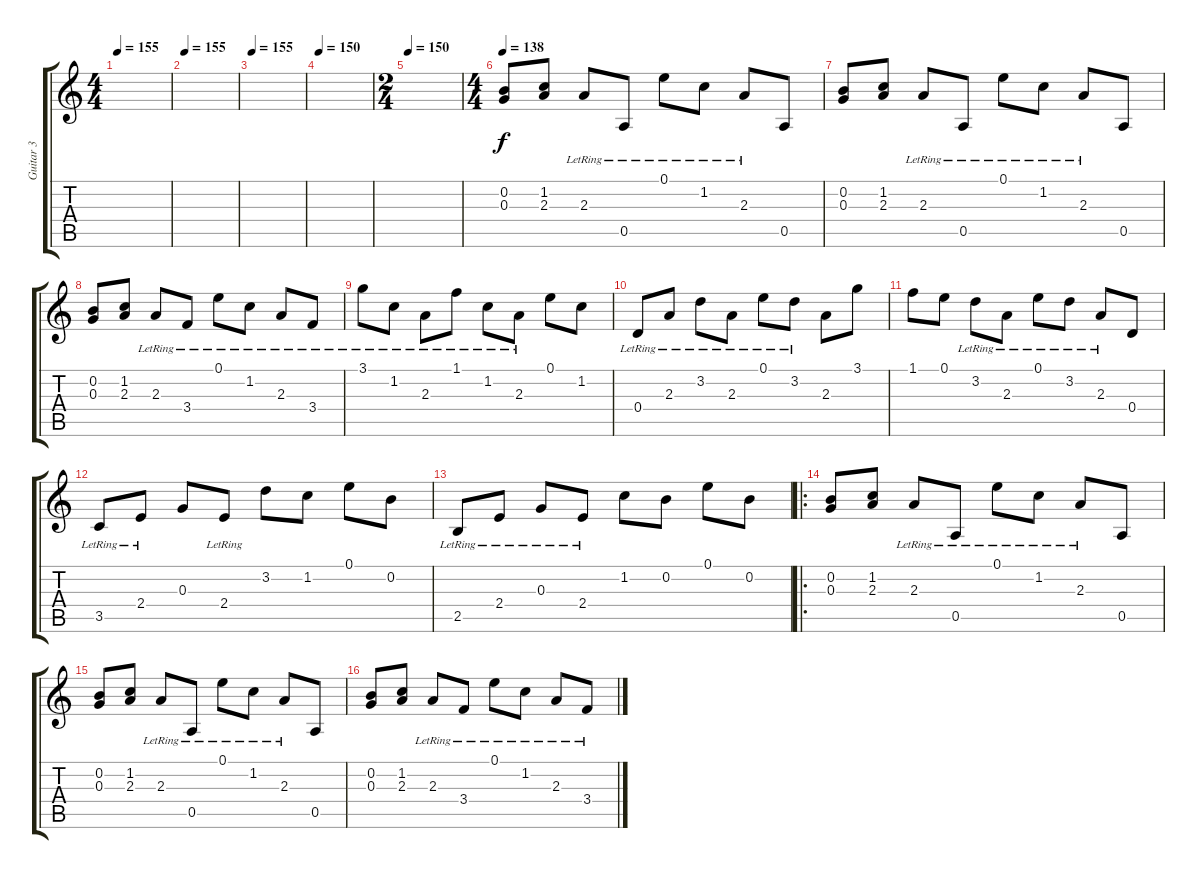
\track ("Guitar 3" "Guitar 3") {instrument acousticguitarsteel}
\staff {score tabs}
\tuning (E4 B3 G3 D3 A2 E2) {hide}
\ts (4 4)
\tempo 155
\clef g2
\ks c
|
\tempo 155
|
\tempo 155
|
\tempo 150
|
\ts (2 4)
\tempo 150
|
\ts (4 4)
\tempo 138
(0.2 0.3).8 (1.2 2.3).8 2.3{lr}.8 0.5{lr}.8 0.1{lr}.8 1.2{lr}.8 2.3{lr}.8 0.5.8 |
(0.2 0.3).8 (1.2 2.3).8 2.3{lr}.8 0.5{lr}.8 0.1{lr}.8 1.2{lr}.8 2.3{lr}.8 0.5.8 |
(0.2 0.3).8 (1.2 2.3).8 2.3{lr}.8 3.4{lr}.8 0.1{lr}.8 1.2{lr}.8 2.3{lr}.8 3.4{lr}.8 |
3.1{lr}.8 1.2{lr}.8 2.3{lr}.8 1.1{lr}.8 1.2{lr}.8 2.3{lr}.8 0.1.8 1.2.8 |
0.4{lr}.8 2.3{lr}.8 3.2{lr}.8 2.3{lr}.8 0.1{lr}.8 3.2{lr}.8 2.3.8 3.1.8 |
1.1.8 0.1.8 3.2{lr}.8 2.3{lr}.8 0.1{lr}.8 3.2{lr}.8 2.3{lr}.8 0.4.8 |
3.5{lr}.8 2.4{lr}.8 0.3.8 2.4{lr}.8 3.2.8 1.2.8 0.1.8 0.2.8 |
2.5{lr}.8 2.4{lr}.8 0.3{lr}.8 2.4{lr}.8 1.2.8 0.2.8 0.1.8 0.2.8 |
\ro
(0.2 0.3).8 (1.2 2.3).8 2.3{lr}.8 0.5{lr}.8 0.1{lr}.8 1.2{lr}.8 2.3{lr}.8 0.5.8 |
(0.2 0.3).8 (1.2 2.3).8 2.3{lr}.8 0.5{lr}.8 0.1{lr}.8 1.2{lr}.8 2.3{lr}.8 0.5.8 |
(0.2 0.3).8 (1.2 2.3).8 2.3{lr}.8 3.4{lr}.8 0.1{lr}.8 1.2{lr}.8 2.3{lr}.8 3.4{lr}.8
